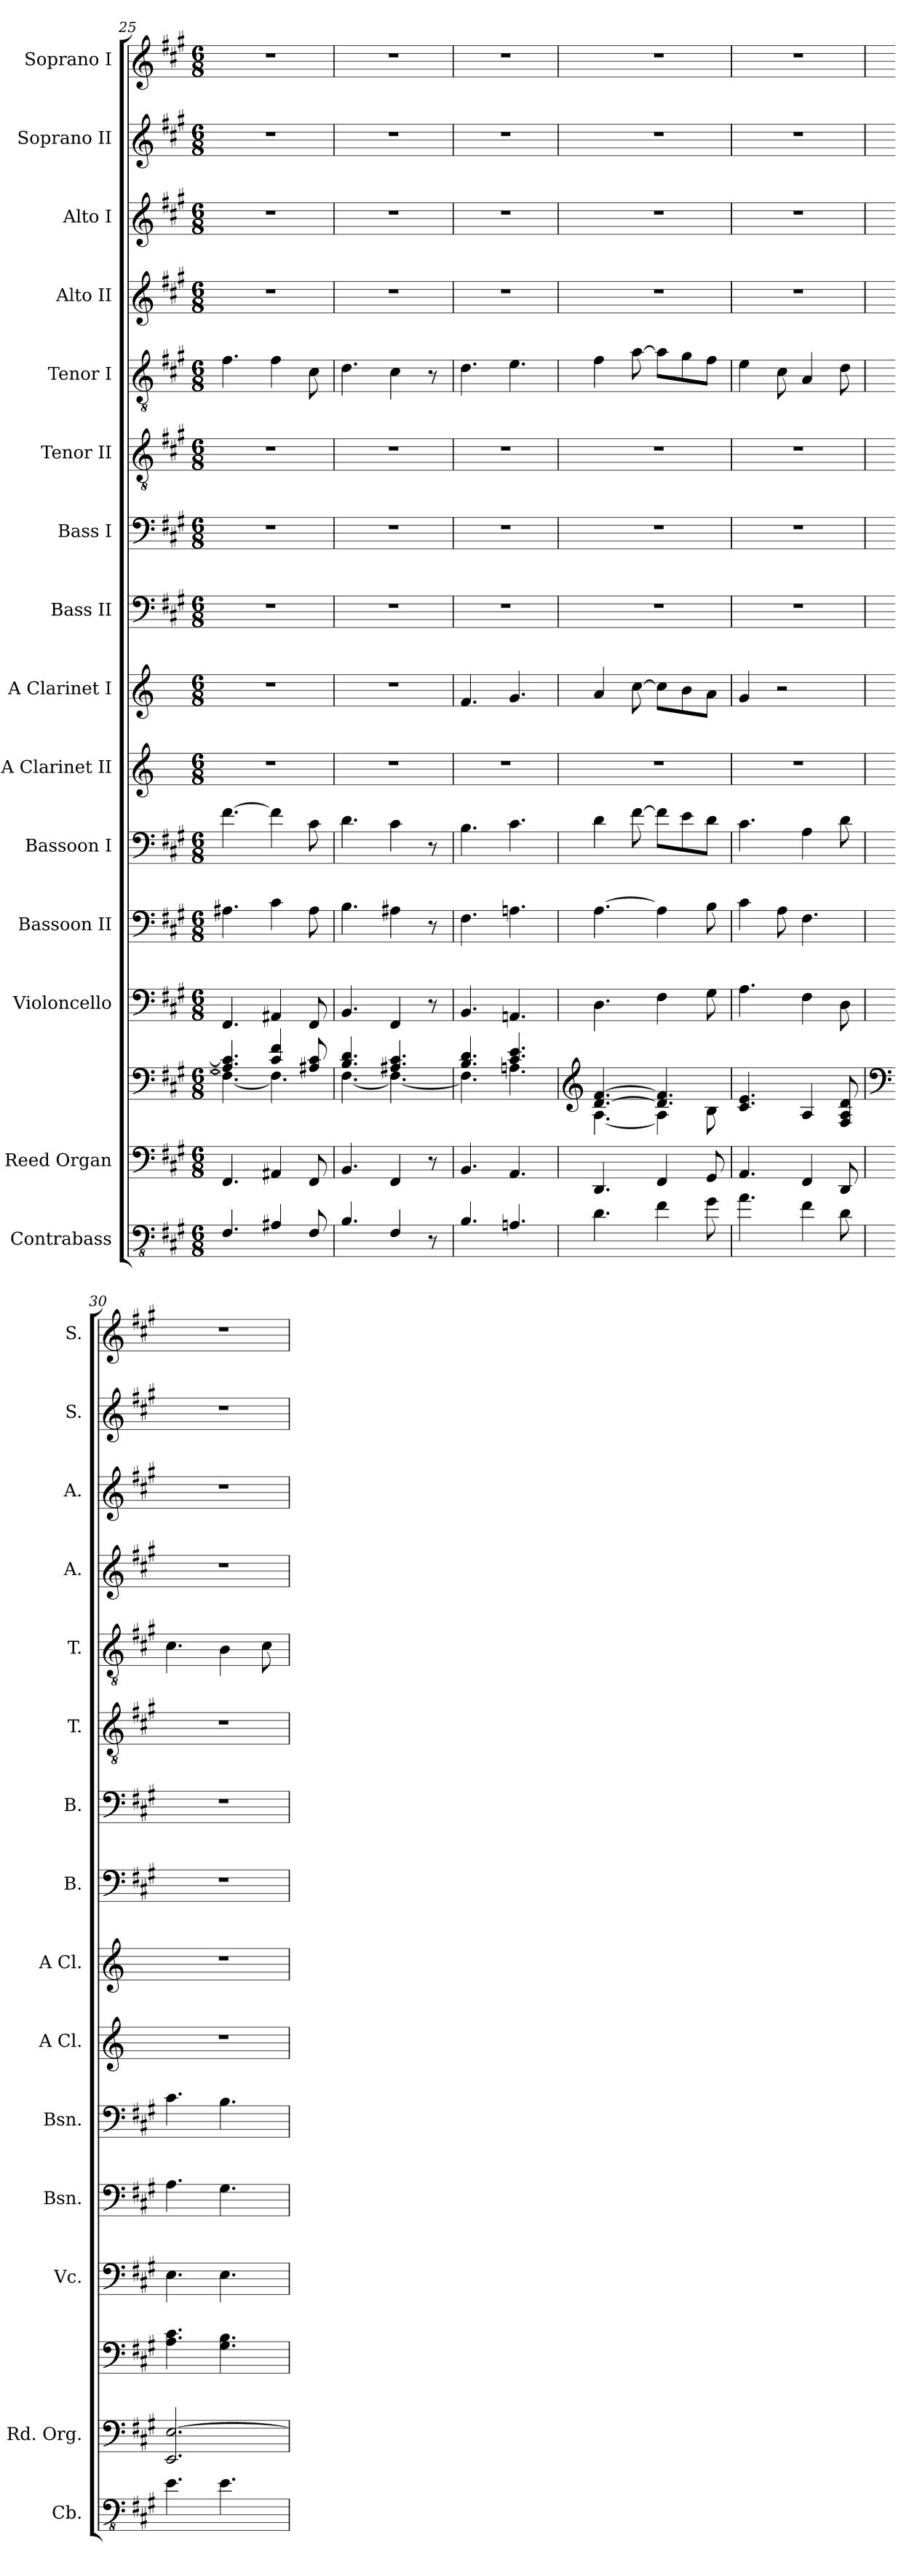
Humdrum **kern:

**kern	**kern	**kern	**kern	**kern	**kern	**kern	**kern	**kern	**kern	**kern	**kern	**kern	**kern	**kern	**kern
*part15	*part14	*part14	*part13	*part12	*part11	*part10	*part9	*part8	*part7	*part6	*part5	*part4	*part3	*part2	*part1
*staff16	*staff15	*staff14	*staff13	*staff12	*staff11	*staff10	*staff9	*staff8	*staff7	*staff6	*staff5	*staff4	*staff3	*staff2	*staff1
*I"Contrabass	*I"Reed Organ	*	*I"Violoncello	*I"Bassoon II	*I"Bassoon I	*I"A Clarinet II	*I"A Clarinet I	*I"Bass II	*I"Bass I	*I"Tenor II	*I"Tenor I	*I"Alto II	*I"Alto I	*I"Soprano II	*I"Soprano I
*I'Cb.	*I'Rd. Org.	*	*I'Vc.	*I'Bsn.	*I'Bsn.	*I'A Cl.	*I'A Cl.	*I'B.	*I'B.	*I'T.	*I'T.	*I'A.	*I'A.	*I'S.	*I'S.
*clefFv4	*clefF4	*clefF4	*clefF4	*clefF4	*clefF4	*clefG2	*clefG2	*clefF4	*clefF4	*clefGv2	*clefGv2	*clefG2	*clefG2	*clefG2	*clefG2
*ITrd7c12	*	*	*	*	*	*ITrd2c3	*ITrd2c3	*	*	*	*	*	*	*	*
*k[f#c#g#]	*k[f#c#g#]	*k[f#c#g#]	*k[f#c#g#]	*k[f#c#g#]	*k[f#c#g#]	*k[f#c#g#]	*k[f#c#g#]	*k[f#c#g#]	*k[f#c#g#]	*k[f#c#g#]	*k[f#c#g#]	*k[f#c#g#]	*k[f#c#g#]	*k[f#c#g#]	*k[f#c#g#]
*M6/8	*M6/8	*M6/8	*M6/8	*M6/8	*M6/8	*M6/8	*M6/8	*M6/8	*M6/8	*M6/8	*M6/8	*M6/8	*M6/8	*M6/8	*M6/8
=25	=25	=25	=25	=25	=25	=25	=25	=25	=25	=25	=25	=25	=25	=25	=25
*	*	*^	*	*	*	*	*	*	*	*	*	*	*	*	*
4.FFF#/	4.FF#/	4.A#/] 4.c#/]	4.F#\_	4.FF#/	4.A#X\	[4.f#\	2.r	2.r	2.r	2.r	2.r	4.f#\	2.r	2.r	2.r	2.r
4AAA#X/	4AA#X/	4c#/ 4f#/	4.F#\]	4AA#X/	4c#\	4f#\]	.	.	.	.	.	4f#\	.	.	.	.
8FFF#/	8FF#/	8A#X/ 8c#/	.	8FF#/	8A#\	8c#\	.	.	.	.	.	8c#\	.	.	.	.
=26	=26	=26	=26	=26	=26	=26	=26	=26	=26	=26	=26	=26	=26	=26	=26	=26
4.BBB/	4.BB/	4.B/ 4.d/	[4.F#\	4.BB/	4.B\	4.d\	2.r	2.r	2.r	2.r	2.r	4.d\	2.r	2.r	2.r	2.r
4FFF#/	4FF#/	4.A#X/ 4.c#/	4.F#\_	4FF#/	4A#X\	4c#\	.	.	.	.	.	4c#\	.	.	.	.
8r	8r	.	.	8r	8r	8r	.	.	.	.	.	8r	.	.	.	.
=27	=27	=27	=27	=27	=27	=27	=27	=27	=27	=27	=27	=27	=27	=27	=27	=27
4.BBB/	4.BB/	4.B/ 4.d/	4.F#\]	4.BB/	4.F#\	4.B\	2.r	4.d/	2.r	2.r	2.r	4.d\	2.r	2.r	2.r	2.r
4.AAAn/	4.AA/	4.c#/ 4.e/	4.An\	4.AAn/	4.An\	4.c#\	.	4.e/	.	.	.	4.e\	.	.	.	.
=28	=28	=28	=28	=28	=28	=28	=28	=28	=28	=28	=28	=28	=28	=28	=28	=28
*	*	*clefG2	*	*	*	*	*	*	*	*	*	*	*	*	*	*
4.DD\	4.DD/	[4.d/ [4.f#/	[4.A\	4.D\	[4.A\	4d\	2.r	4f#/	2.r	2.r	2.r	4f#\	2.r	2.r	2.r	2.r
.	.	.	.	.	.	[8f#\	.	[8a\	.	.	.	[8a\	.	.	.	.
4FF#\	4FF#/	4.d/] 4.f#/]	4A\]	4F#\	4A\]	8f#\L]	.	8a\L]	.	.	.	8a\L]	.	.	.	.
.	.	.	.	.	.	8e\	.	8g#\	.	.	.	8g#\	.	.	.	.
8GG#\	8GG#/	.	8B\	8G#\	8B\	8d\J	.	8f#\J	.	.	.	8f#\J	.	.	.	.
*	*	*v	*v	*	*	*	*	*	*	*	*	*	*	*	*	*
!!LO:PB:g=z
=29	=29	=29	=29	=29	=29	=29	=29	=29	=29	=29	=29	=29	=29	=29	=29
4.AA\	4.AA/	4.c#/ 4.e/	4.A\	4c#\	4.c#\	2.r	4e/	2.r	2.r	2.r	4e\	2.r	2.r	2.r	2.r
.	.	.	.	8A\	.	.	2r	.	.	.	8c#\	.	.	.	.
4FF#\	4FF#/	4A/	4F#\	4.F#\	4A\	.	.	.	.	.	4A/	.	.	.	.
8DD\	8DD/	8F#/ 8A/ 8d/	8D\	.	8d\	.	.	.	.	.	8d\	.	.	.	.
=30	=30	=30	=30	=30	=30	=30	=30	=30	=30	=30	=30	=30	=30	=30	=30
*	*	*clefF4	*	*	*	*	*	*	*	*	*	*	*	*	*
4.EE\	2.EE/ [2.E/	4.A\ 4.c#\	4.E\	4.A\	4.c#\	2.r	2.r	2.r	2.r	2.r	4.c#\	2.r	2.r	2.r	2.r
4.EE\	.	4.G#\ 4.B\	4.E\	4.G#\	4.B\	.	.	.	.	.	4B\	.	.	.	.
.	.	.	.	.	.	.	.	.	.	.	8c#\	.	.	.	.
=	=	=	=	=	=	=	=	=	=	=	=	=	=	=	=
*-	*-	*-	*-	*-	*-	*-	*-	*-	*-	*-	*-	*-	*-	*-	*-
